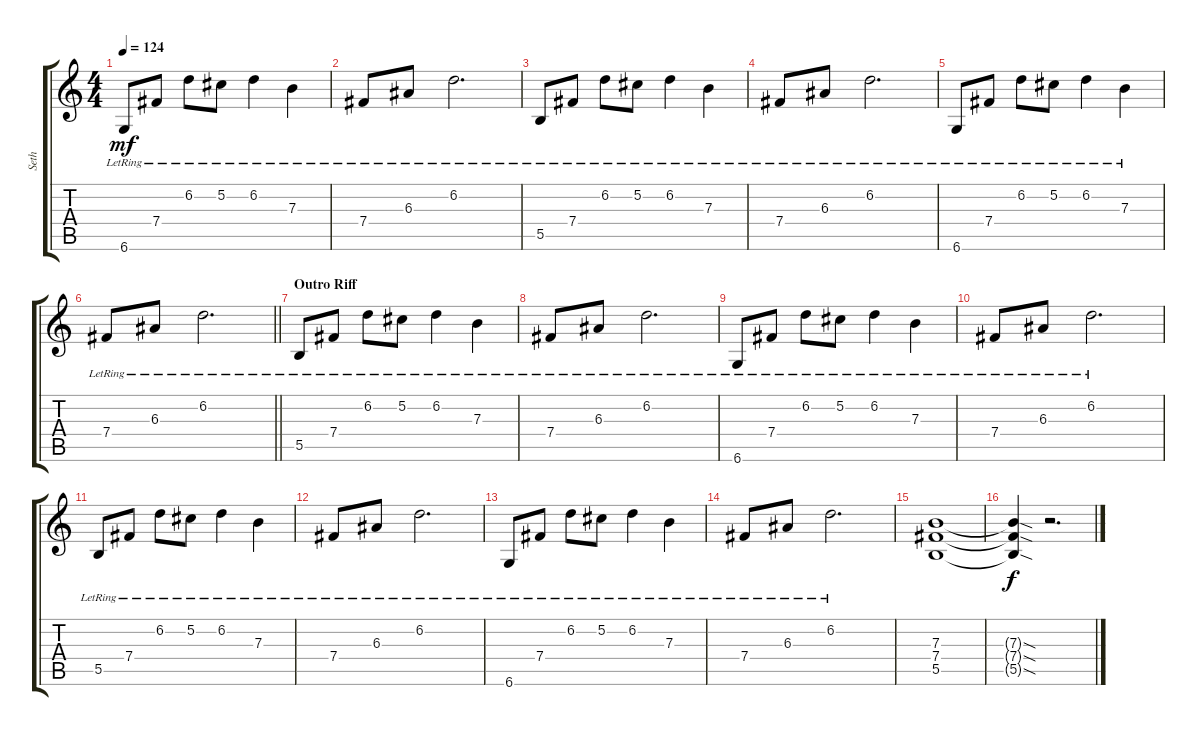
\track ("Seth " "Seth ") {instrument overdrivenguitar}
\staff {score tabs}
\tuning (Db4 Ab3 E3 B2 Gb2 Db2) {hide}
\ts (4 4)
\tempo 124
\clef g2
\ks c
6.6{lr}.8{dy mf} 7.4{lr}.8 6.2{lr}.8 5.2{lr}.8 6.2{lr}.4 7.3{lr}.4 |
7.4{lr}.8 6.3{lr}.8 6.2{lr}.2{d} |
5.5{lr}.8 7.4{lr}.8 6.2{lr}.8 5.2{lr}.8 6.2{lr}.4 7.3{lr}.4 |
7.4{lr}.8 6.3{lr}.8 6.2{lr}.2{d} |
6.6{lr}.8 7.4{lr}.8 6.2{lr}.8 5.2{lr}.8 6.2{lr}.4 7.3{lr}.4 |
\barLineRight lightlight
7.4{lr}.8 6.3{lr}.8 6.2{lr}.2{d} |
\section ("" "Outro Riff")
5.5{lr}.8 7.4{lr}.8 6.2{lr}.8 5.2{lr}.8 6.2{lr}.4 7.3{lr}.4 |
7.4{lr}.8 6.3{lr}.8 6.2{lr}.2{d} |
6.6{lr}.8 7.4{lr}.8 6.2{lr}.8 5.2{lr}.8 6.2{lr}.4 7.3{lr}.4 |
7.4{lr}.8 6.3{lr}.8 6.2{lr}.2{d} |
5.5{lr}.8 7.4{lr}.8 6.2{lr}.8 5.2{lr}.8 6.2{lr}.4 7.3{lr}.4 |
7.4{lr}.8 6.3{lr}.8 6.2{lr}.2{d} |
6.6{lr}.8 7.4{lr}.8 6.2{lr}.8 5.2{lr}.8 6.2{lr}.4 7.3{lr}.4 |
7.4{lr}.8 6.3{lr}.8 6.2{lr}.2{d} |
(7.3 7.4 5.5).1 |
(7.3{sod t} 7.4{sod t} 5.5{sod t}).4{dy f} r.2{d}
